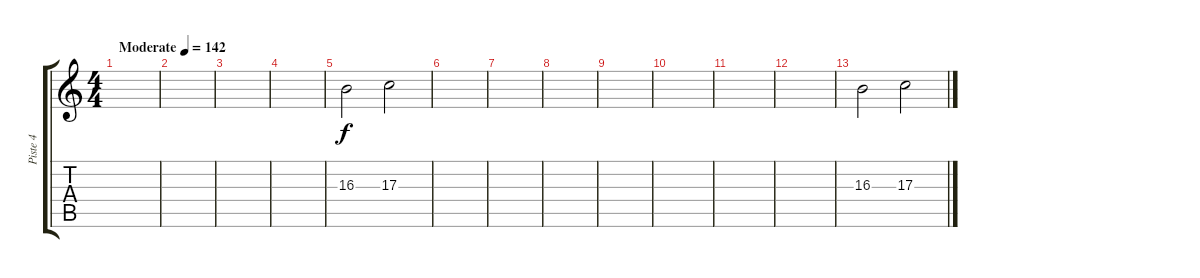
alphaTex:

\track ("Piste 4" "Piste 4") {instrument electricpiano2}
\staff {score tabs}
\tuning (E4 B3 G3 D3 A2 E2) {hide}
\ts (4 4)
\tempo (142 "Moderate")
\clef g2
\ks c
|
|
|
|
16.3.2 17.3.2 |
|
|
|
|
|
|
|
16.3.2 17.3.2
